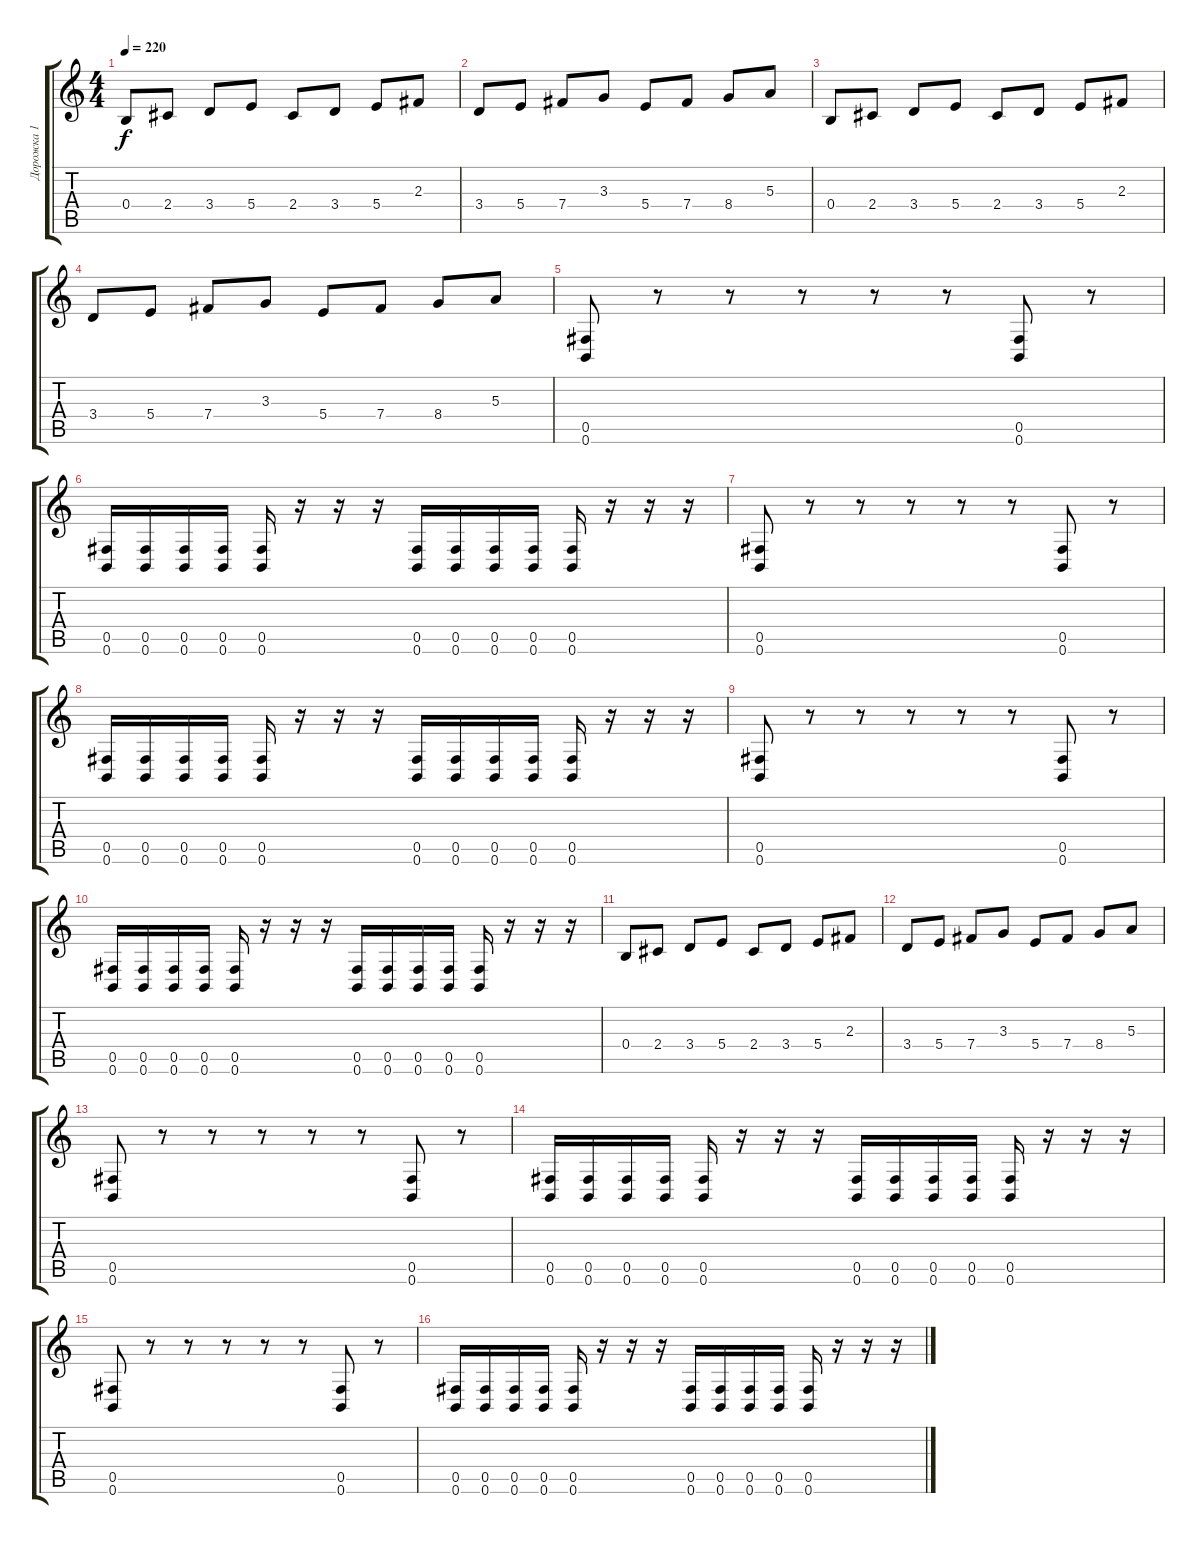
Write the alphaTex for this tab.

\track ("Дорожка 1" "Дорожка 1") {instrument distortionguitar}
\staff {score tabs}
\tuning (Db4 Ab3 E3 B2 Gb2 B1) {hide}
\ts (4 4)
\tempo 220
\clef g2
\ks c
0.4.8{dy f} 2.4.8 3.4.8 5.4.8 2.4.8 3.4.8 5.4.8 2.3.8 |
3.4.8 5.4.8 7.4.8 3.3.8 5.4.8 7.4.8 8.4.8 5.3.8 |
0.4.8 2.4.8 3.4.8 5.4.8 2.4.8 3.4.8 5.4.8 2.3.8 |
3.4.8 5.4.8 7.4.8 3.3.8 5.4.8 7.4.8 8.4.8 5.3.8 |
(0.5 0.6).8 r.8 r.8 r.8 r.8 r.8 (0.5 0.6).8 r.8 |
(0.5 0.6).16 (0.5 0.6).16 (0.5 0.6).16 (0.5 0.6).16 (0.5 0.6).16 r.16 r.16 r.16 (0.5 0.6).16 (0.5 0.6).16 (0.5 0.6).16 (0.5 0.6).16 (0.5 0.6).16 r.16 r.16 r.16 |
(0.5 0.6).8 r.8 r.8 r.8 r.8 r.8 (0.5 0.6).8 r.8 |
(0.5 0.6).16 (0.5 0.6).16 (0.5 0.6).16 (0.5 0.6).16 (0.5 0.6).16 r.16 r.16 r.16 (0.5 0.6).16 (0.5 0.6).16 (0.5 0.6).16 (0.5 0.6).16 (0.5 0.6).16 r.16 r.16 r.16 |
(0.5 0.6).8 r.8 r.8 r.8 r.8 r.8 (0.5 0.6).8 r.8 |
(0.5 0.6).16 (0.5 0.6).16 (0.5 0.6).16 (0.5 0.6).16 (0.5 0.6).16 r.16 r.16 r.16 (0.5 0.6).16 (0.5 0.6).16 (0.5 0.6).16 (0.5 0.6).16 (0.5 0.6).16 r.16 r.16 r.16 |
0.4.8 2.4.8 3.4.8 5.4.8 2.4.8 3.4.8 5.4.8 2.3.8 |
3.4.8 5.4.8 7.4.8 3.3.8 5.4.8 7.4.8 8.4.8 5.3.8 |
(0.5 0.6).8 r.8 r.8 r.8 r.8 r.8 (0.5 0.6).8 r.8 |
(0.5 0.6).16 (0.5 0.6).16 (0.5 0.6).16 (0.5 0.6).16 (0.5 0.6).16 r.16 r.16 r.16 (0.5 0.6).16 (0.5 0.6).16 (0.5 0.6).16 (0.5 0.6).16 (0.5 0.6).16 r.16 r.16 r.16 |
(0.5 0.6).8 r.8 r.8 r.8 r.8 r.8 (0.5 0.6).8 r.8 |
(0.5 0.6).16 (0.5 0.6).16 (0.5 0.6).16 (0.5 0.6).16 (0.5 0.6).16 r.16 r.16 r.16 (0.5 0.6).16 (0.5 0.6).16 (0.5 0.6).16 (0.5 0.6).16 (0.5 0.6).16 r.16 r.16 r.16
